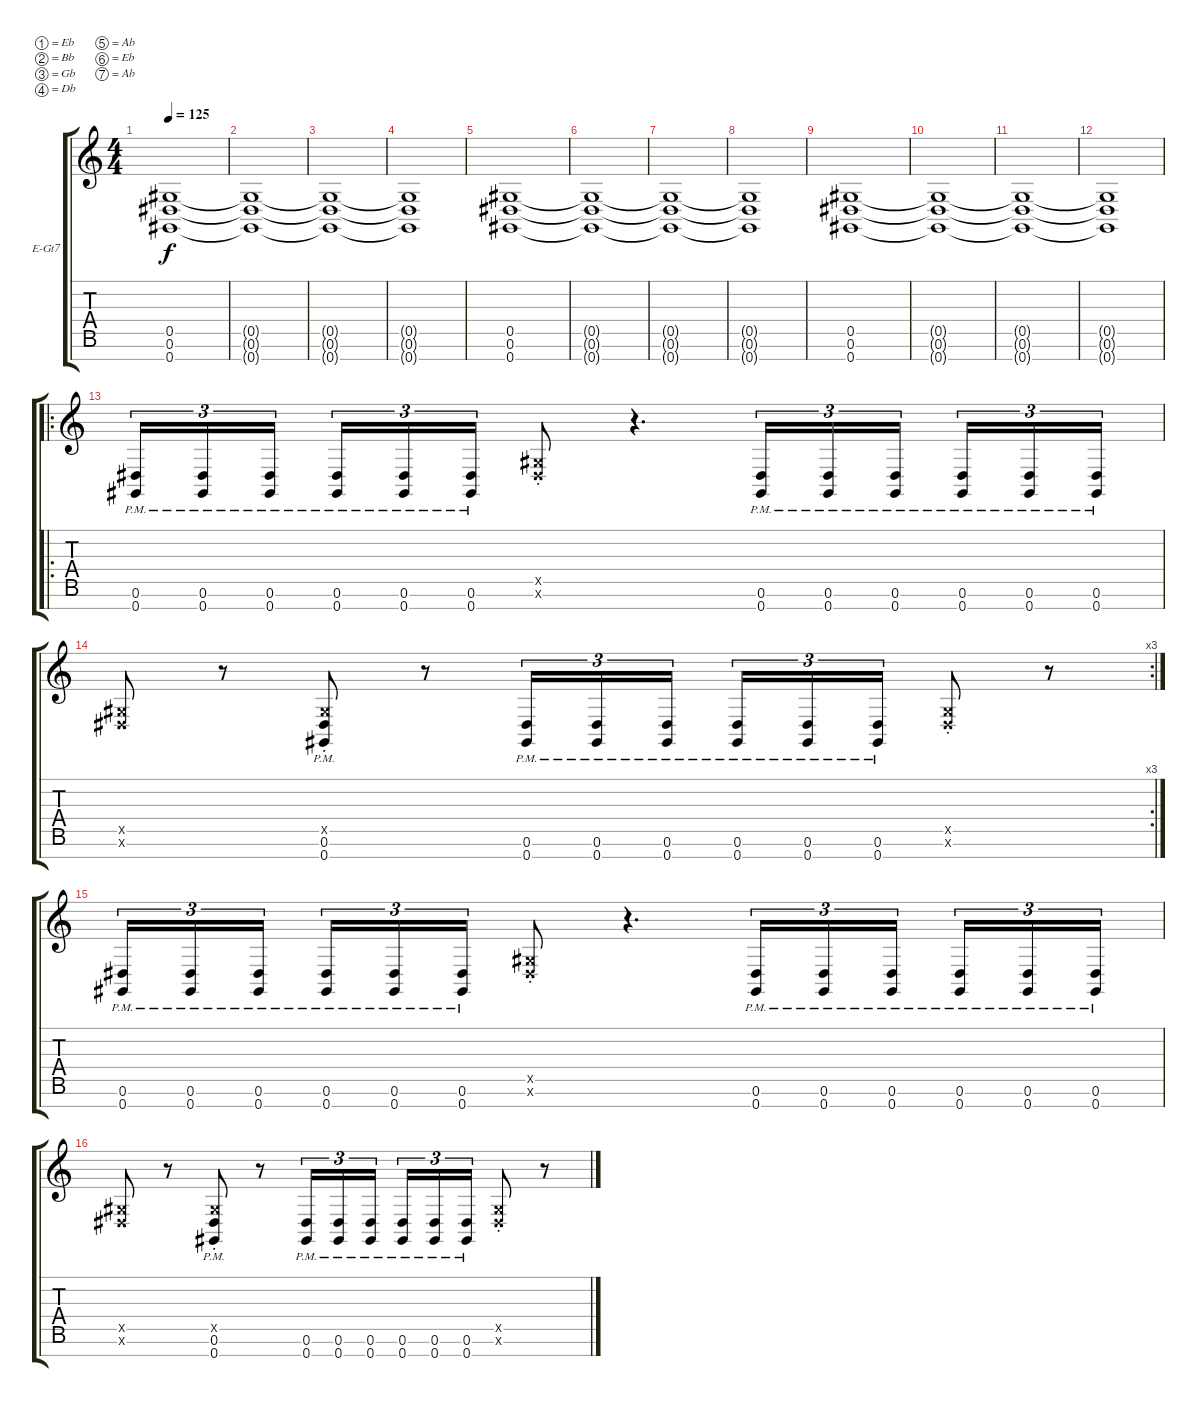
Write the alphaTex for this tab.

\defaultSystemsLayout 4
\bracketExtendMode groupsimilarinstruments
\firstSystemTrackNameOrientation horizontal
\otherSystemsTrackNameOrientation horizontal
\track ("Electric Guitar" "E-Gt7") {instrument distortionguitar}
\staff {score tabs}
\tuning (Eb4 Bb3 Gb3 Db3 Ab2 Eb2 Ab1)
\ts (4 4)
\tempo 125
\clef g2
\ks c
(0.7 0.6 0.5).1{dy f} |
(0.7{t} 0.6{t} 0.5{t}).1 |
(0.7{t} 0.6{t} 0.5{t}).1 |
(0.7{t} 0.6{t} 0.5{t}).1 |
(0.7 0.6 0.5).1 |
(0.7{t} 0.6{t} 0.5{t}).1 |
(0.7{t} 0.6{t} 0.5{t}).1 |
(0.7{t} 0.6{t} 0.5{t}).1 |
(0.7 0.6 0.5).1 |
(0.7{t} 0.6{t} 0.5{t}).1 |
(0.7{t} 0.6{t} 0.5{t}).1 |
(0.7{t} 0.6{t} 0.5{t}).1 |
\ro
(0.7{pm} 0.6{pm}).16{tu (3 2)} (0.7{pm} 0.6{pm}).16{tu (3 2)} (0.7{pm} 0.6{pm}).16{tu (3 2)} (0.7{pm} 0.6{pm}).16{tu (3 2)} (0.7{pm} 0.6{pm}).16{tu (3 2)} (0.7{pm} 0.6{pm}).16{tu (3 2)} (0.5{st x} 0.6{x}).8 r.4{d} (0.7{pm} 0.6{pm}).16{tu (3 2)} (0.7{pm} 0.6{pm}).16{tu (3 2)} (0.7{pm} 0.6{pm}).16{tu (3 2)} (0.7{pm} 0.6{pm}).16{tu (3 2)} (0.7{pm} 0.6{pm}).16{tu (3 2)} (0.7{pm} 0.6{pm}).16{tu (3 2)} |
\rc 3
(0.5{x} 0.6{x}).8 r.8 (0.5{pm x} 0.7{pm st} 0.6{pm st}).8 r.8 (0.7{pm} 0.6{pm}).16{tu (3 2)} (0.7{pm} 0.6{pm}).16{tu (3 2)} (0.7{pm} 0.6{pm}).16{tu (3 2)} (0.7{pm} 0.6{pm}).16{tu (3 2)} (0.7{pm} 0.6{pm}).16{tu (3 2)} (0.7{pm} 0.6{pm}).16{tu (3 2)} (0.5{st x} 0.6{x}).8 r.8 |
(0.7{pm} 0.6{pm}).16{tu (3 2)} (0.7{pm} 0.6{pm}).16{tu (3 2)} (0.7{pm} 0.6{pm}).16{tu (3 2)} (0.7{pm} 0.6{pm}).16{tu (3 2)} (0.7{pm} 0.6{pm}).16{tu (3 2)} (0.7{pm} 0.6{pm}).16{tu (3 2)} (0.5{st x} 0.6{x}).8 r.4{d} (0.7{pm} 0.6{pm}).16{tu (3 2)} (0.7{pm} 0.6{pm}).16{tu (3 2)} (0.7{pm} 0.6{pm}).16{tu (3 2)} (0.7{pm} 0.6{pm}).16{tu (3 2)} (0.7{pm} 0.6{pm}).16{tu (3 2)} (0.7{pm} 0.6{pm}).16{tu (3 2)} |
(0.5{x} 0.6{x}).8 r.8 (0.5{pm x} 0.7{pm st} 0.6{pm st}).8 r.8 (0.7{pm} 0.6{pm}).16{tu (3 2)} (0.7{pm} 0.6{pm}).16{tu (3 2)} (0.7{pm} 0.6{pm}).16{tu (3 2)} (0.7{pm} 0.6{pm}).16{tu (3 2)} (0.7{pm} 0.6{pm}).16{tu (3 2)} (0.7{pm} 0.6{pm}).16{tu (3 2)} (0.5{st x} 0.6{x}).8 r.8
